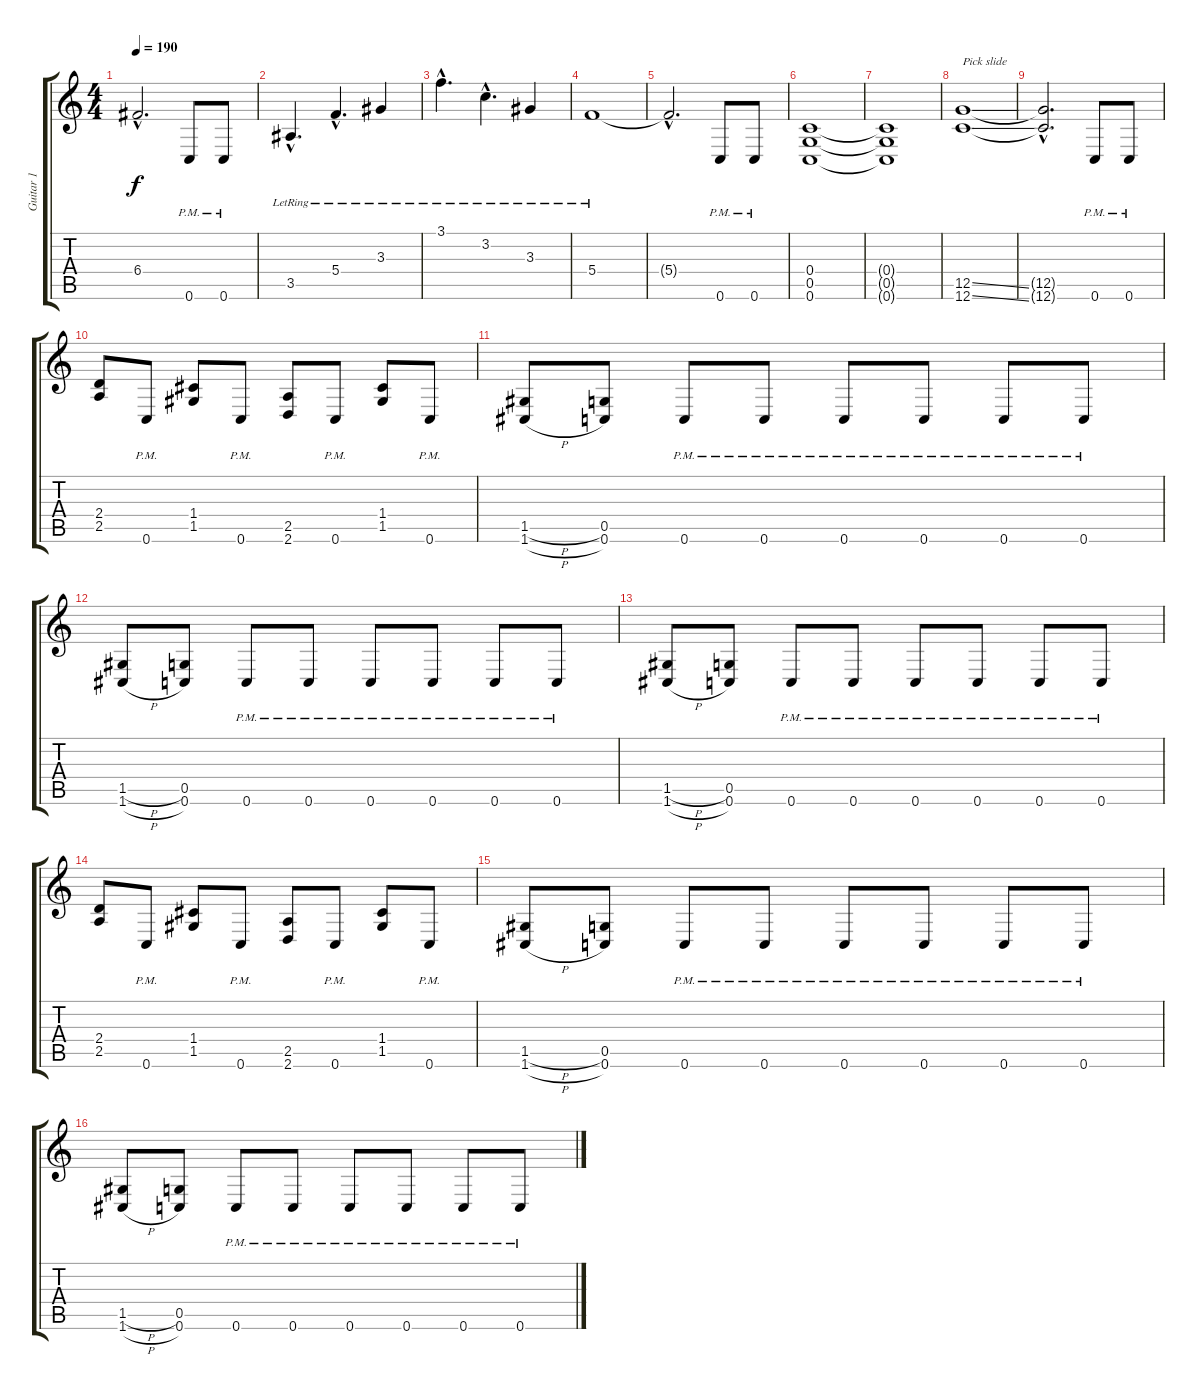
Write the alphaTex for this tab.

\track ("Guitar 1" "Guitar 1") {instrument distortionguitar}
\staff {score tabs}
\tuning (D4 A3 F3 C3 G2 C2) {hide}
\ts (4 4)
\tempo 190
\clef g2
\ks c
6.4{hac t}.2{d dy f} 0.6{pm}.8 0.6{pm}.8 |
3.5{hac lr}.4{d} 5.4{hac lr}.4{d} 3.3{lr}.4 |
3.1{hac lr}.4{d} 3.2{hac lr}.4{d} 3.3{lr}.4 |
5.4{lr}.1 |
5.4{hac t}.2{d} 0.6{pm}.8 0.6{pm}.8 |
(0.4 0.5 0.6).1 |
(0.4{t} 0.5{t} 0.6{t}).1 |
(12.5{ss} 12.6{ss}).1{txt "Pick slide"} |
(12.5{hac t} 12.6{hac t}).2{d} 0.6{pm}.8 0.6{pm}.8 |
(2.4 2.5).8 0.6{pm}.8 (1.4 1.5).8 0.6{pm}.8 (2.5 2.6).8 0.6{pm}.8 (1.4 1.5).8 0.6{pm}.8 |
(1.5{h} 1.6{h}).8 (0.5 0.6).8 0.6{pm}.8 0.6{pm}.8 0.6{pm}.8 0.6{pm}.8 0.6{pm}.8 0.6{pm}.8 |
(1.5{h} 1.6{h}).8 (0.5 0.6).8 0.6{pm}.8 0.6{pm}.8 0.6{pm}.8 0.6{pm}.8 0.6{pm}.8 0.6{pm}.8 |
(1.5{h} 1.6{h}).8 (0.5 0.6).8 0.6{pm}.8 0.6{pm}.8 0.6{pm}.8 0.6{pm}.8 0.6{pm}.8 0.6{pm}.8 |
(2.4 2.5).8 0.6{pm}.8 (1.4 1.5).8 0.6{pm}.8 (2.5 2.6).8 0.6{pm}.8 (1.4 1.5).8 0.6{pm}.8 |
(1.5{h} 1.6{h}).8 (0.5 0.6).8 0.6{pm}.8 0.6{pm}.8 0.6{pm}.8 0.6{pm}.8 0.6{pm}.8 0.6{pm}.8 |
(1.5{h} 1.6{h}).8 (0.5 0.6).8 0.6{pm}.8 0.6{pm}.8 0.6{pm}.8 0.6{pm}.8 0.6{pm}.8 0.6{pm}.8
